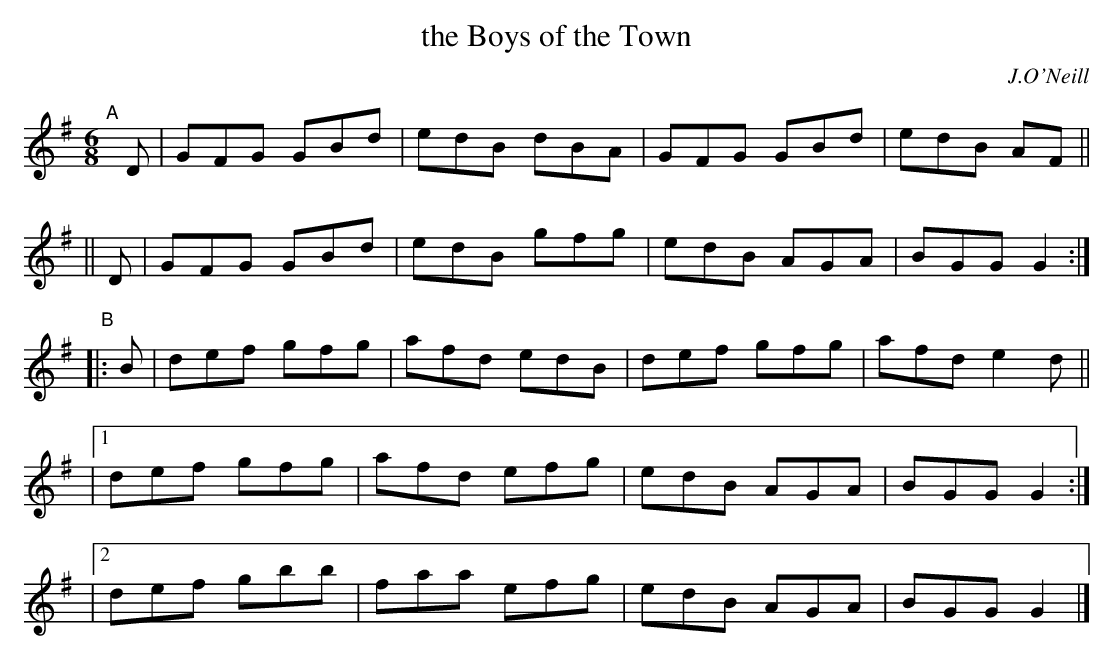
X:1
T: the Boys of the Town
O: J.O'Neill
M: 6/8
L: 1/8
K: G
"^A"\
[|]D | GFG GBd | edB dBA | GFG GBd | edB AF ||
|| D | GFG GBd | edB gfg | edB AGA | BGG G2 :|
"^B"|: B |\
def gfg | afd edB | def gfg | afd e2d ||
|[1 def gfg | afd efg | edB AGA | BGG G2 :|
|[2 def gbb | faa efg | edB AGA | BGG G2 |]
